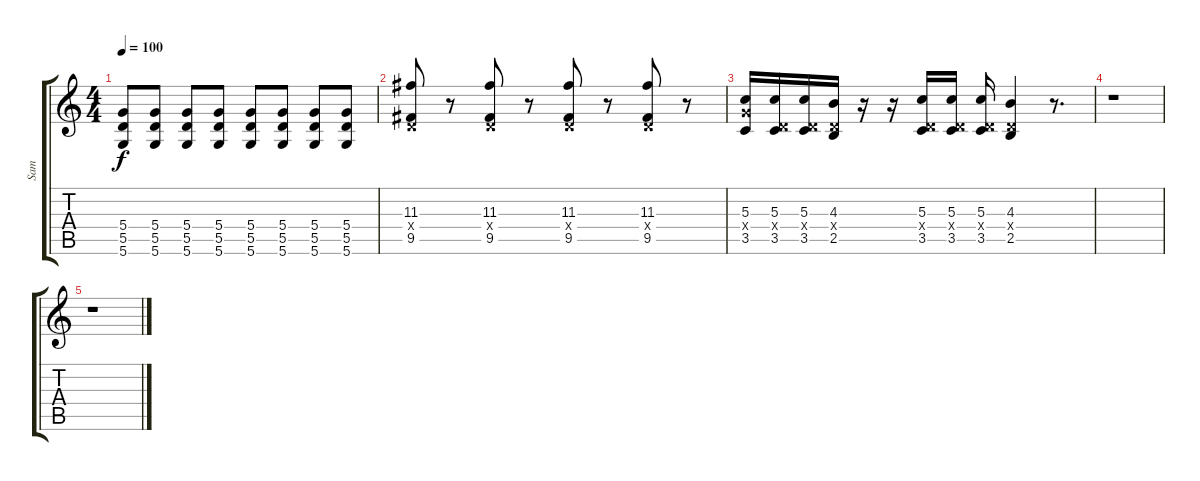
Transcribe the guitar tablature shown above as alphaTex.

\track ("Sam" "Sam") {instrument distortionguitar}
\staff {score tabs}
\tuning (E4 B3 G3 D3 A2 D2) {hide}
\ts (4 4)
\tempo 100
\clef g2
\ks c
(5.4 5.5 5.6).8{dy f} (5.4 5.5 5.6).8 (5.4 5.5 5.6).8 (5.4 5.5 5.6).8 (5.4 5.5 5.6).8 (5.4 5.5 5.6).8 (5.4 5.5 5.6).8 (5.4 5.5 5.6).8 |
(11.3 0.4{x} 9.5).8 r.8 (11.3 0.4{x} 9.5).8 r.8 (11.3 0.4{x} 9.5).8 r.8 (11.3 0.4{x} 9.5).8 r.8 |
(5.3 5.4{x} 3.5).16 (5.3 0.4{x} 3.5).16 (5.3 0.4{x} 3.5).16 (4.3 0.4{x} 2.5).16 r.16 r.16 (5.3 0.4{x} 3.5).16 (5.3 0.4{x} 3.5).16 (5.3 0.4{x} 3.5).16 (4.3 0.4{x} 2.5).4 r.8{d} |
r.1 |
r.1
